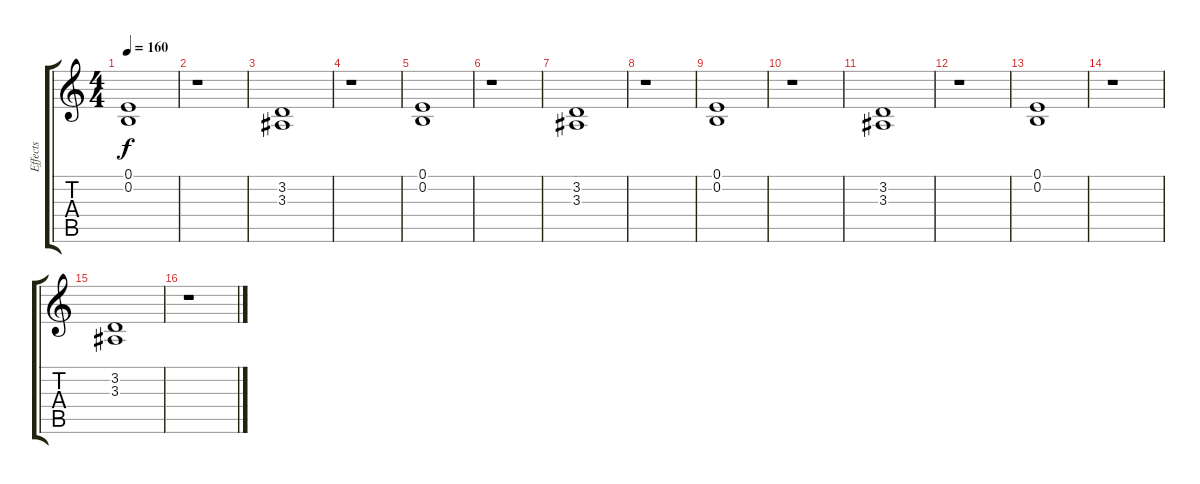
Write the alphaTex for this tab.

\track ("Effects" "Effects") {instrument birdtweet}
\staff {score tabs}
\tuning (E4 B3 G3 D3 A2 E2) {hide}
\ts (4 4)
\tempo 160
\clef g2
\ks c
(0.1 0.2).1{dy f} |
r.1 |
(3.2 3.3).1 |
r.1 |
(0.1 0.2).1 |
r.1 |
(3.2 3.3).1 |
r.1 |
(0.1 0.2).1 |
r.1 |
(3.2 3.3).1 |
r.1 |
(0.1 0.2).1 |
r.1 |
(3.2 3.3).1 |
r.1
